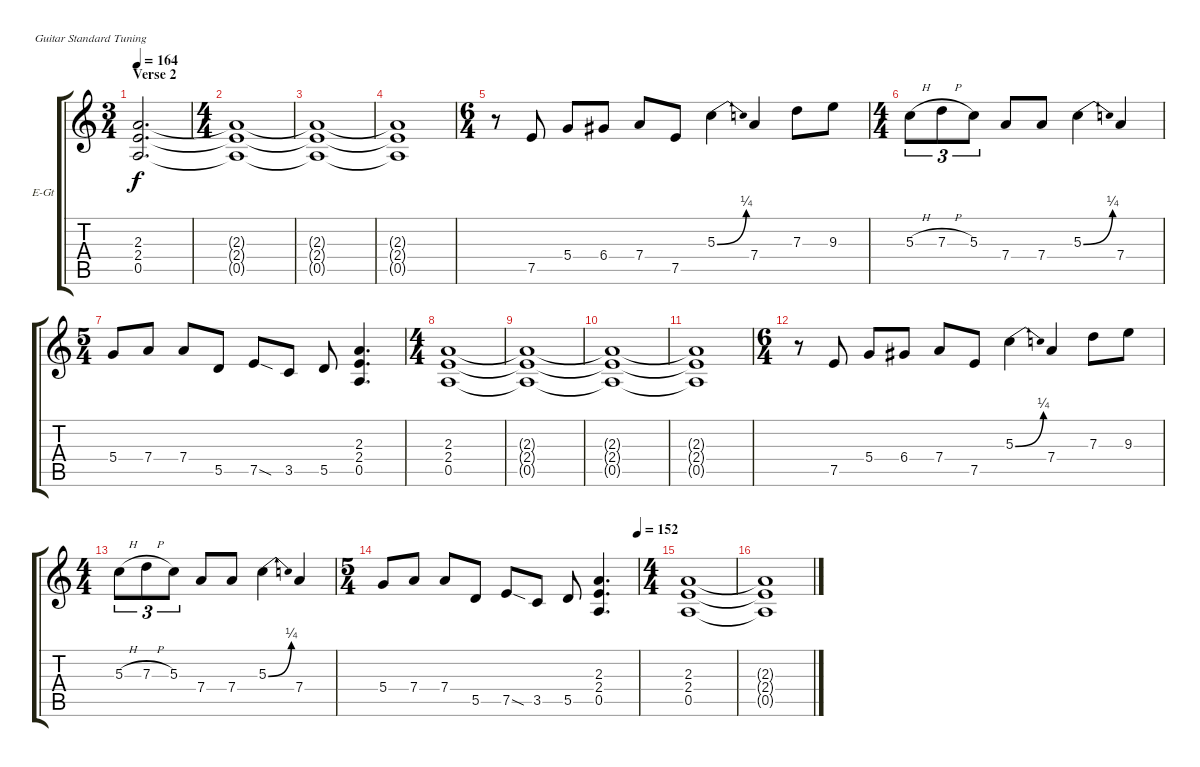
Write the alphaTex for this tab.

\defaultSystemsLayout 4
\bracketExtendMode groupsimilarinstruments
\firstSystemTrackNameOrientation horizontal
\otherSystemsTrackNameOrientation horizontal
\track ("Electric Guitar 1" "E-Gt") {instrument electricguitarclean}
\staff {score tabs}
\tuning (E4 B3 G3 D3 A2 E2)
\ts (3 4)
\section ("" "Verse 2")
\tempo 164
\clef g2
\ks c
(0.5 2.4 2.3).2{d dy f} |
\ts (4 4)
(0.5{t} 2.4{t} 2.3{t}).1 |
(0.5{t} 2.4{t} 2.3{t}).1 |
(0.5{t} 2.4{t} 2.3{t}).1 |
\ts (6 4)
r.8 7.5.8 5.4.8 6.4.8 7.4.8 7.5.8 5.3{be (bend 0 0 60 1)}.4 7.4.4 7.3.8 9.3.8 |
\ts (4 4)
5.3{h}.8{tu (3 2)} 7.3{h}.8{tu (3 2)} 5.3.8{tu (3 2)} 7.4.8 7.4.8 5.3{be (bend 0 0 60 1)}.4 7.4.4 |
\ts (5 4)
5.4.8 7.4.8 7.4.8 5.5.8 7.5{sod}.8 3.5.8 5.5.8 (0.5 2.4 2.3).4{d} |
\ts (4 4)
(0.5 2.4 2.3).1 |
(0.5{t} 2.4{t} 2.3{t}).1 |
(0.5{t} 2.4{t} 2.3{t}).1 |
(0.5{t} 2.4{t} 2.3{t}).1 |
\ts (6 4)
r.8 7.5.8 5.4.8 6.4.8 7.4.8 7.5.8 5.3{be (bend 0 0 60 1)}.4 7.4.4 7.3.8 9.3.8 |
\ts (4 4)
5.3{h}.8{tu (3 2)} 7.3{h}.8{tu (3 2)} 5.3.8{tu (3 2)} 7.4.8 7.4.8 5.3{be (bend 0 0 60 1)}.4 7.4.4 |
\ts (5 4)
\tempo (152 1)
5.4.8 7.4.8 7.4.8 5.5.8 7.5{sod}.8 3.5.8 5.5.8 (0.5 2.4 2.3).4{d} |
\ts (4 4)
(2.3 2.4 0.5).1 |
(2.3{t} 2.4{t} 0.5{t}).1
